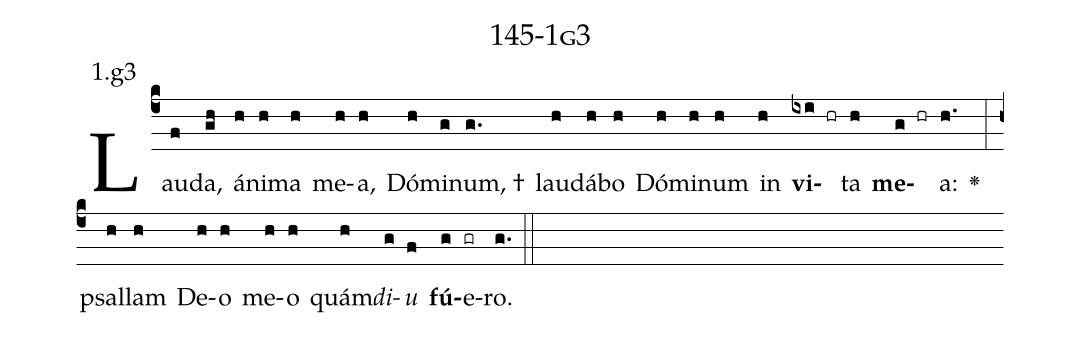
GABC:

name: 145-1g3;
annotation: 1.g3;
%%
(c4)Lau(f)da,(gh) á(h)ni(h)ma(h) me(h)a,(h) Dó(h)mi(g)num, †(g.) lau(h)dá(h)bo(h) Dó(h)mi(h)num(h) in(h) <b>vi</b>(ixi hr)ta(h) <b>me</b>(g hr)a:(h.) <v>\greheightstar</v>(:) psal(h)lam(h) De(h)o(h) me(h)o(h) quám(h)<i>di</i>(g)<i>u</i>(f) <b>fú</b>(g)e(gr)ro.(g.) (::)


%E(h) u(h) o(g) u(f) a(g) e.(g.) (::)
